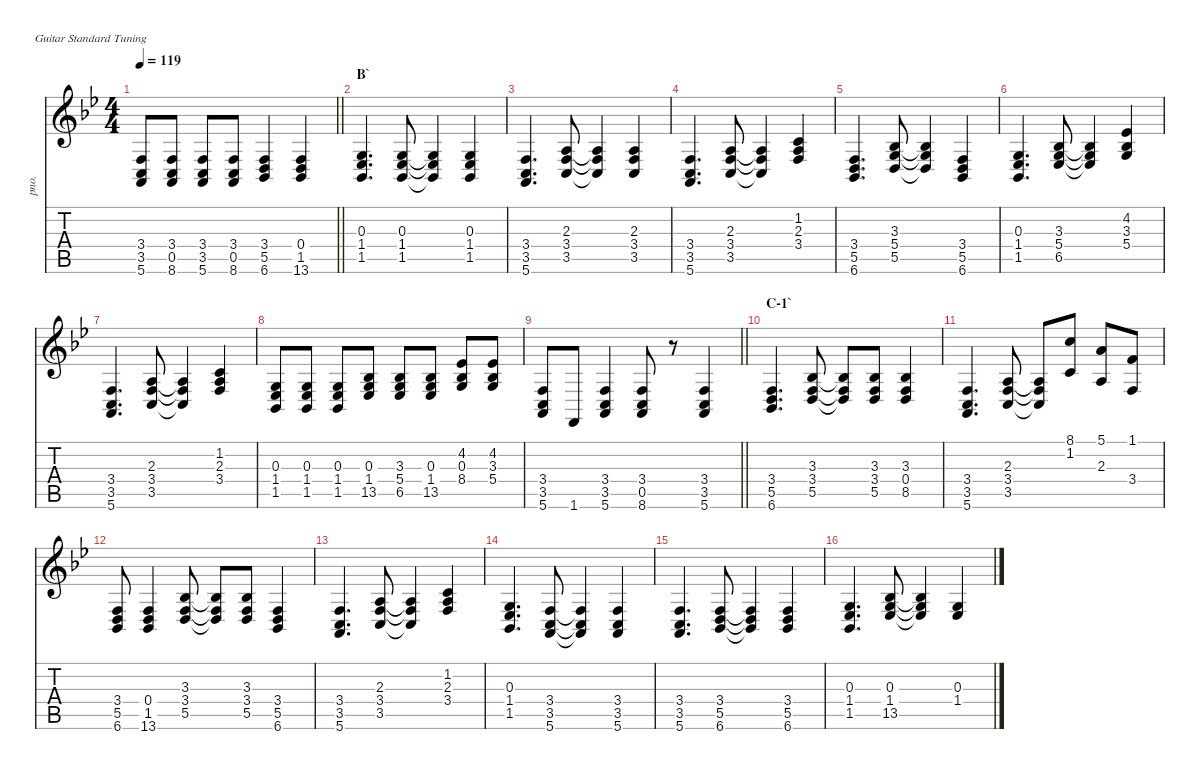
\defaultSystemsLayout 4
\hideDynamics
\bracketExtendMode nobrackets
\otherSystemsTrackNameOrientation horizontal
\track ("Keyboard 1" "pno.") {instrument brightacousticpiano}
\staff {score tabs}
\tuning (E4 B3 G3 D3 A2 E2)
\ts (4 4)
\tempo 119
\clef g2
\barLineRight lightlight
\ks bb
(3.4{acc forcenatural} 3.5{acc forcenatural} 5.6{acc forcenatural}).8{dy f} (3.4{acc forcenatural} 0.5{acc forcenatural} 8.6{acc forcenatural}).8 (3.4{acc forcenatural} 3.5{acc forcenatural} 5.6{acc forcenatural}).8 (3.4{acc forcenatural} 0.5{acc forcenatural} 8.6{acc forcenatural}).8 (3.4{acc forcenatural} 5.5{acc forcenatural} 6.6{acc b}).4 (0.4{acc forcenatural} 1.5{acc b} 13.6{acc forcenatural}).4 |
\section ("" "B`")
(0.3{acc forcenatural} 1.4{acc b} 1.5{acc b}).4{d} (0.3{acc forcenatural} 1.4{acc b} 1.5{acc b}).8 (0.3{t acc forcenatural} 1.4{t acc b} 1.5{t acc b}).4 (0.3{acc forcenatural} 1.4{acc b} 1.5{acc b}).4 |
(3.4{acc forcenatural} 3.5{acc forcenatural} 5.6{acc forcenatural}).4{d} (2.3{acc forcenatural} 3.4{acc forcenatural} 3.5{acc forcenatural}).8 (2.3{t acc forcenatural} 3.4{t acc forcenatural} 3.5{t acc forcenatural}).4 (2.3{acc forcenatural} 3.4{acc forcenatural} 3.5{acc forcenatural}).4 |
(3.4{acc forcenatural} 3.5{acc forcenatural} 5.6{acc forcenatural}).4{d} (2.3{acc forcenatural} 3.4{acc forcenatural} 3.5{acc forcenatural}).8 (2.3{t acc forcenatural} 3.4{t acc forcenatural} 3.5{t acc forcenatural}).4 (1.2{acc forcenatural} 2.3{acc forcenatural} 3.4{acc forcenatural}).4 |
(3.4{acc forcenatural} 5.5{acc forcenatural} 6.6{acc b}).4{d} (3.3{acc b} 5.4{acc forcenatural} 5.5{acc forcenatural}).8 (3.3{t acc b} 5.4{t acc forcenatural} 5.5{t acc forcenatural}).4 (3.4{acc forcenatural} 5.5{acc forcenatural} 6.6{acc b}).4 |
(0.3{acc forcenatural} 1.4{acc b} 1.5{acc b}).4{d} (3.3{acc b} 5.4{acc forcenatural} 6.5{acc b}).8 (3.3{t acc b} 5.4{t acc forcenatural} 6.5{t acc b}).4 (4.2{acc b} 3.3{acc b} 5.4{acc forcenatural}).4 |
(3.4{acc forcenatural} 3.5{acc forcenatural} 5.6{acc forcenatural}).4{d} (2.3{acc forcenatural} 3.4{acc forcenatural} 3.5{acc forcenatural}).8 (2.3{t acc forcenatural} 3.4{t acc forcenatural} 3.5{t acc forcenatural}).4 (1.2{acc forcenatural} 2.3{acc forcenatural} 3.4{acc forcenatural}).4 |
(0.3{acc forcenatural} 1.4{acc b} 1.5{acc b}).8 (0.3{acc forcenatural} 1.4{acc b} 1.5{acc b}).8 (0.3{acc forcenatural} 1.4{acc b} 1.5{acc b}).8 (0.3{acc forcenatural} 1.4{acc b} 13.5{acc b}).8 (3.3{acc b} 5.4{acc forcenatural} 6.5{acc b}).8 (0.3{acc forcenatural} 1.4{acc b} 13.5{acc b}).8 (4.2{acc b} 0.3{acc forcenatural} 8.4{acc b}).8 (4.2{acc b} 3.3{acc b} 5.4{acc forcenatural}).8 |
\barLineRight lightlight
(3.4{acc forcenatural} 3.5{acc forcenatural} 5.6{acc forcenatural}).8 1.6{acc forcenatural}.8 (3.4{acc forcenatural} 3.5{acc forcenatural} 5.6{acc forcenatural}).4 (3.4{acc forcenatural} 0.5{acc forcenatural} 8.6{acc forcenatural}).8 r.8 (3.4{acc forcenatural} 3.5{acc forcenatural} 5.6{acc forcenatural}).4 |
\section ("" "C-1`")
(3.4{acc forcenatural} 5.5{acc forcenatural} 6.6{acc b}).4{d} (3.3{acc b} 3.4{acc forcenatural} 5.5{acc forcenatural}).8 (3.3{t acc b} 3.4{t acc forcenatural} 5.5{t acc forcenatural}).8 (3.3{acc b} 3.4{acc forcenatural} 5.5{acc forcenatural}).8 (3.3{acc b} 0.4{acc forcenatural} 8.5{acc forcenatural}).4 |
(3.4{acc forcenatural} 3.5{acc forcenatural} 5.6{acc forcenatural}).4{d} (2.3{acc forcenatural} 3.4{acc forcenatural} 3.5{acc forcenatural}).8 (2.3{t acc forcenatural} 3.4{t acc forcenatural} 3.5{t acc forcenatural}).8 (8.1{acc forcenatural} 1.2{acc forcenatural}).8 (5.1{acc forcenatural} 2.3{acc forcenatural}).8 (1.1{acc forcenatural} 3.4{acc forcenatural}).8 |
(3.4{acc forcenatural} 5.5{acc forcenatural} 6.6{acc b}).8 (0.4{acc forcenatural} 1.5{acc b} 13.6{acc forcenatural}).4 (3.3{acc b} 3.4{acc forcenatural} 5.5{acc forcenatural}).8 (3.3{t acc b} 3.4{t acc forcenatural} 5.5{t acc forcenatural}).8 (3.3{acc b} 3.4{acc forcenatural} 5.5{acc forcenatural}).8 (3.4{acc forcenatural} 5.5{acc forcenatural} 6.6{acc b}).4 |
(3.4{acc forcenatural} 3.5{acc forcenatural} 5.6{acc forcenatural}).4{d} (2.3{acc forcenatural} 3.4{acc forcenatural} 3.5{acc forcenatural}).8 (2.3{t acc forcenatural} 3.4{t acc forcenatural} 3.5{t acc forcenatural}).4 (1.2{acc forcenatural} 2.3{acc forcenatural} 3.4{acc forcenatural}).4 |
(0.3{acc forcenatural} 1.4{acc b} 1.5{acc b}).4{d} (3.4{acc forcenatural} 3.5{acc forcenatural} 5.6{acc forcenatural}).8 (3.4{t acc forcenatural} 3.5{t acc forcenatural} 5.6{t acc forcenatural}).4 (3.4{acc forcenatural} 3.5{acc forcenatural} 5.6{acc forcenatural}).4 |
(3.4{acc forcenatural} 3.5{acc forcenatural} 5.6{acc forcenatural}).4{d} (3.4{acc forcenatural} 5.5{acc forcenatural} 6.6{acc b}).8 (3.4{t acc forcenatural} 5.5{t acc forcenatural} 6.6{t acc b}).4 (3.4{acc forcenatural} 5.5{acc forcenatural} 6.6{acc b}).4 |
(0.3{acc forcenatural} 1.4{acc b} 1.5{acc b}).4{d} (0.3{acc forcenatural} 1.4{acc b} 13.5{acc b}).8 (0.3{t acc forcenatural} 1.4{t acc b} 13.5{t acc b}).4 (0.3{acc forcenatural} 1.4{acc b}).4
